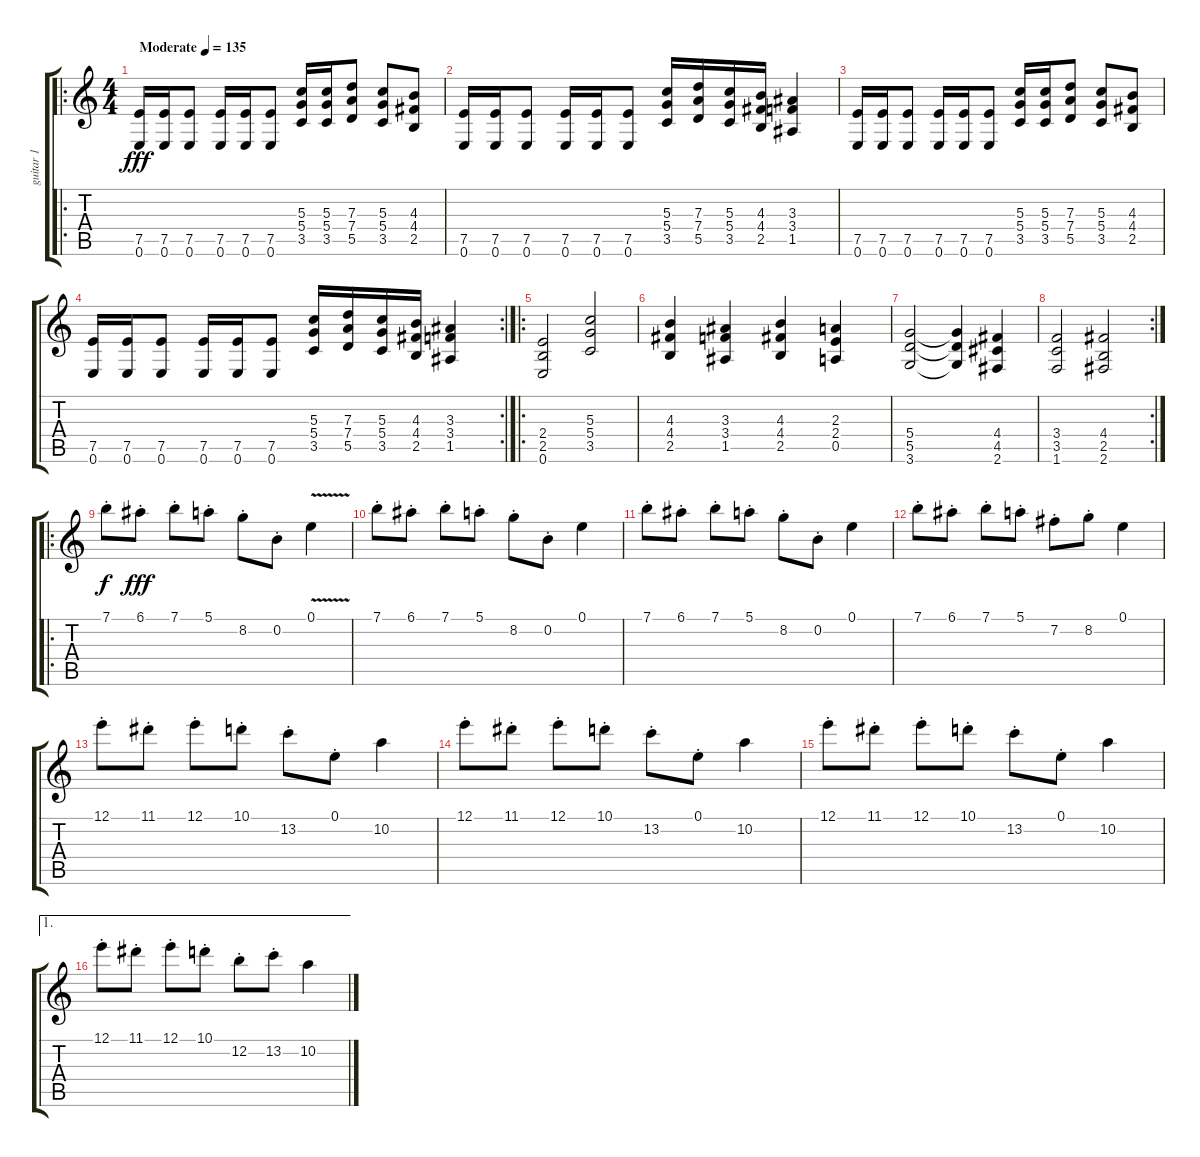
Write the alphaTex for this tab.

\track ("guitar 1" "guitar 1") {instrument distortionguitar}
\staff {score tabs}
\tuning (E4 B3 G3 D3 A2 E2) {hide}
\ro
\ts (4 4)
\tempo (135 "Moderate")
\clef g2
\ks c
(7.5 0.6).16{dy fff instrument distortionguitar} (7.5 0.6).16 (7.5 0.6).8 (7.5 0.6).16 (7.5 0.6).16 (7.5 0.6).8 (5.3 5.4 3.5).16 (5.3 5.4 3.5).16 (7.3 7.4 5.5).8 (5.3 5.4 3.5).8 (4.3 4.4 2.5).8 |
(7.5 0.6).16 (7.5 0.6).16 (7.5 0.6).8 (7.5 0.6).16 (7.5 0.6).16 (7.5 0.6).8 (5.3 5.4 3.5).16 (7.3 7.4 5.5).16 (5.3 5.4 3.5).16 (4.3 4.4 2.5).16 (3.3 3.4 1.5).4 |
(7.5 0.6).16 (7.5 0.6).16 (7.5 0.6).8 (7.5 0.6).16 (7.5 0.6).16 (7.5 0.6).8 (5.3 5.4 3.5).16 (5.3 5.4 3.5).16 (7.3 7.4 5.5).8 (5.3 5.4 3.5).8 (4.3 4.4 2.5).8 |
\rc 2
(7.5 0.6).16 (7.5 0.6).16 (7.5 0.6).8 (7.5 0.6).16 (7.5 0.6).16 (7.5 0.6).8 (5.3 5.4 3.5).16 (7.3 7.4 5.5).16 (5.3 5.4 3.5).16 (4.3 4.4 2.5).16 (3.3 3.4 1.5).4 |
\ro
(2.4 2.5 0.6).2 (5.3 5.4 3.5).2 |
(4.3 4.4 2.5).4 (3.3 3.4 1.5).4 (4.3 4.4 2.5).4 (2.3 2.4 0.5).4 |
(5.4 5.5 3.6).2 (5.4{t} 5.5{t} 3.6{t}).4 (4.4 4.5 2.6).4 |
\rc 2
(3.4 3.5 1.6).2 (4.4 2.5 2.6).2 |
\ro
7.1{st}.8{dy f} 6.1{st}.8{dy fff} 7.1{st}.8 5.1{st}.8 8.2{st}.8 0.2{st}.8 0.1{v}.4 |
7.1{st}.8 6.1{st}.8 7.1{st}.8 5.1{st}.8 8.2{st}.8 0.2{st}.8 0.1.4 |
7.1{st}.8 6.1{st}.8 7.1{st}.8 5.1{st}.8 8.2{st}.8 0.2{st}.8 0.1.4 |
7.1{st}.8 6.1{st}.8 7.1{st}.8 5.1{st}.8 7.2{st}.8 8.2{st}.8 0.1.4 |
12.1{st}.8 11.1{st}.8 12.1{st}.8 10.1{st}.8 13.2{st}.8 0.1{st}.8 10.2.4 |
12.1{st}.8 11.1{st}.8 12.1{st}.8 10.1{st}.8 13.2{st}.8 0.1{st}.8 10.2.4 |
12.1{st}.8 11.1{st}.8 12.1{st}.8 10.1{st}.8 13.2{st}.8 0.1{st}.8 10.2.4 |
\ae 1
12.1{st}.8 11.1{st}.8 12.1{st}.8 10.1{st}.8 12.2{st}.8 13.2{st}.8 10.2.4
